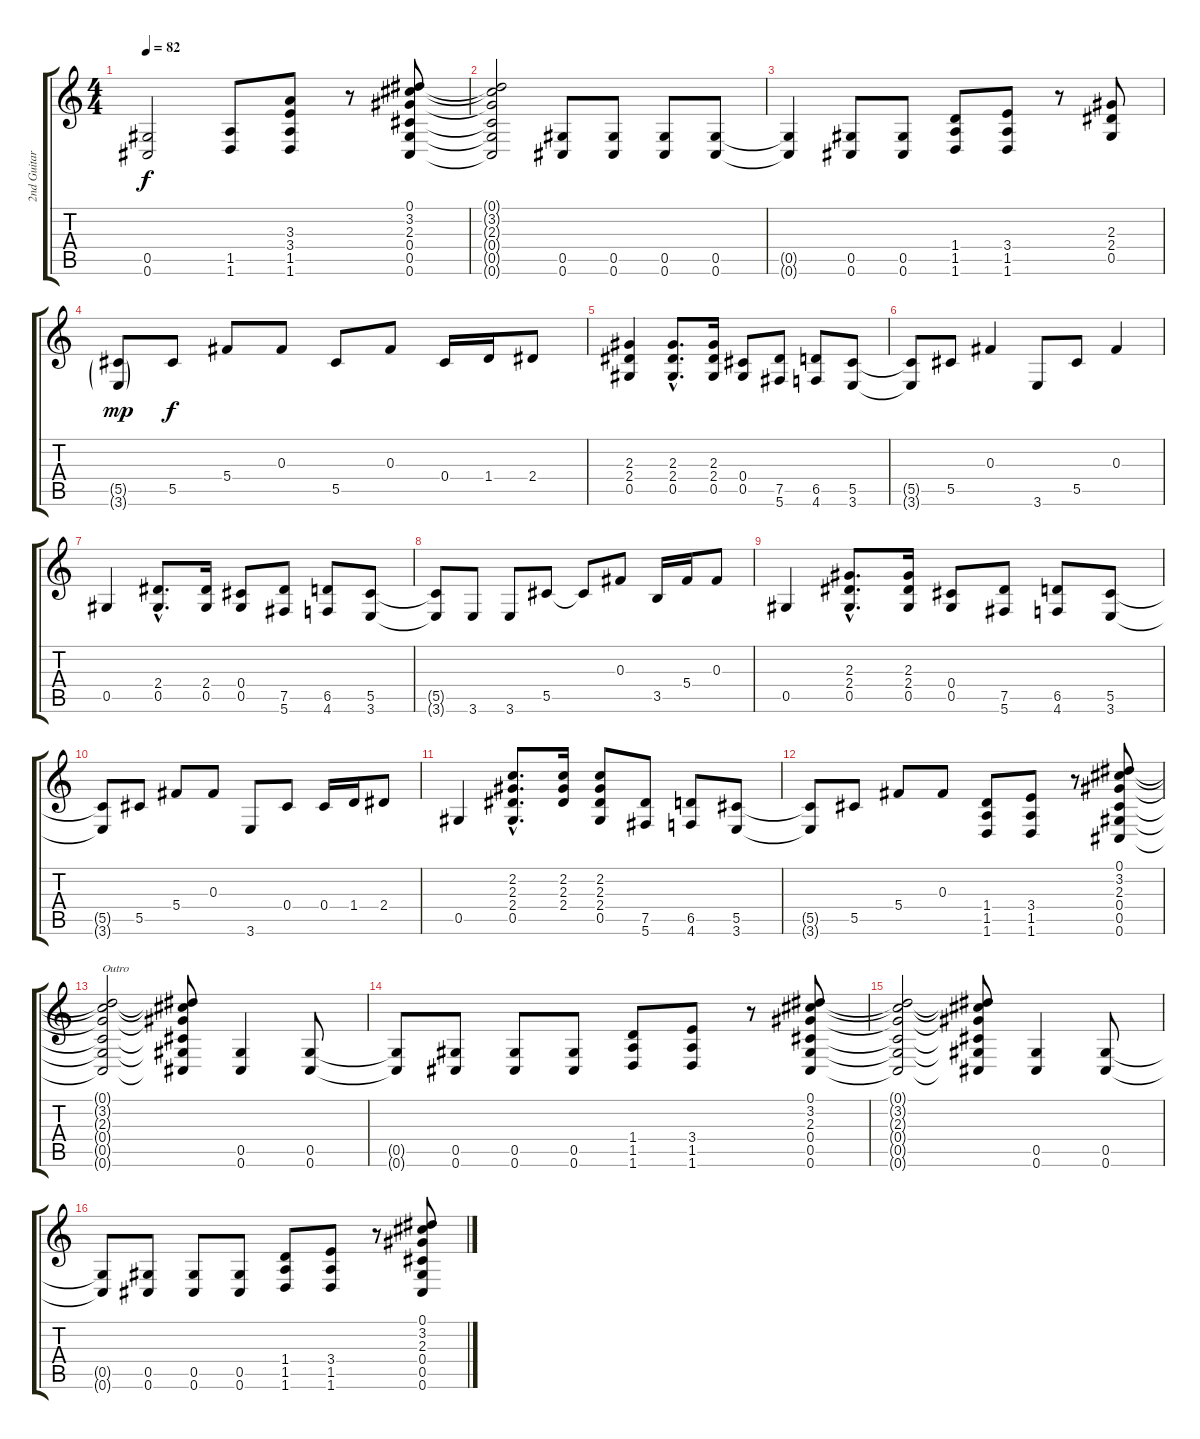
\track ("2nd Guitar" "2nd Guitar") {instrument overdrivenguitar}
\staff {score tabs}
\tuning (Eb4 Bb3 Gb3 Db3 Ab2 Db2) {hide}
\ts (4 4)
\tempo 82
\clef g2
\ks c
(0.5{t} 0.6{t}).2{dy f} (1.5 1.6).8 (3.3 3.4 1.5 1.6).8 r.8 (0.1 3.2 2.3 0.4 0.5 0.6).8 |
(0.1{t} 3.2{t} 2.3{t} 0.4{t} 0.5{t} 0.6{t}).2 (0.5 0.6).8 (0.5 0.6).8 (0.5 0.6).8 (0.5 0.6).8 |
(0.5{t} 0.6{t}).4 (0.5 0.6).8 (0.5 0.6).8 (1.4 1.5 1.6).8 (3.4 1.5 1.6).8 r.8 (2.3 2.4 0.5).8 |
(5.5{g} 3.6{g}).8{dy mp} 5.5.8{dy f} 5.4.8 0.3.8 5.5.8 0.3.8 0.4.16 1.4.16 2.4.8 |
(2.3 2.4 0.5).4 (2.3{hac} 2.4{hac} 0.5{hac}).8{d} (2.3 2.4 0.5).16 (0.4 0.5).8 (7.5 5.6).8 (6.5 4.6).8 (5.5 3.6).8 |
(5.5{t} 3.6{t}).8 5.5.8 0.3.4 3.6.8 5.5.8 0.3.4 |
0.5.4 (2.4{hac} 0.5{hac}).8{d} (2.4 0.5).16 (0.4 0.5).8 (7.5 5.6).8 (6.5 4.6).8 (5.5 3.6).8 |
(5.5{t} 3.6{t}).8 3.6.8 3.6.8 5.5.8 5.5{t}.8 0.3.8 3.5.16 5.4.16 0.3.8 |
0.5.4 (2.3{hac} 2.4{hac} 0.5{hac}).8{d} (2.3 2.4 0.5).16 (0.4 0.5).8 (7.5 5.6).8 (6.5 4.6).8 (5.5 3.6).8 |
(5.5{t} 3.6{t}).8 5.5.8 5.4.8 0.3.8 3.6.8 0.4.8 0.4.16 1.4.16 2.4.8 |
0.5.4 (2.2{hac} 2.3{hac} 2.4{hac} 0.5{hac}).8{d} (2.2 2.3 2.4).16 (2.2 2.3 2.4 0.5).8 (7.5 5.6).8 (6.5 4.6).8 (5.5 3.6).8 |
(5.5{t} 3.6{t}).8 5.5.8 5.4.8 0.3.8 (1.4 1.5 1.6).8 (3.4 1.5 1.6).8 r.8 (0.1 3.2 2.3 0.4 0.5 0.6).8 |
(0.1{t} 3.2{t} 2.3{t} 0.4{t} 0.5{t} 0.6{t}).2{txt "Outro"} (0.1{t} 3.2{t} 2.3{t} 0.4{t} 0.5{t} 0.6{t}).8 (0.5 0.6).4 (0.5 0.6).8 |
(0.5{t} 0.6{t}).8 (0.5 0.6).8 (0.5 0.6).8 (0.5 0.6).8 (1.4 1.5 1.6).8 (3.4 1.5 1.6).8 r.8 (0.1 3.2 2.3 0.4 0.5 0.6).8 |
(0.1{t} 3.2{t} 2.3{t} 0.4{t} 0.5{t} 0.6{t}).2 (0.1{t} 3.2{t} 2.3{t} 0.4{t} 0.5{t} 0.6{t}).8 (0.5 0.6).4 (0.5 0.6).8 |
(0.5{t} 0.6{t}).8 (0.5 0.6).8 (0.5 0.6).8 (0.5 0.6).8 (1.4 1.5 1.6).8 (3.4 1.5 1.6).8 r.8 (0.1 3.2 2.3 0.4 0.5 0.6).8
